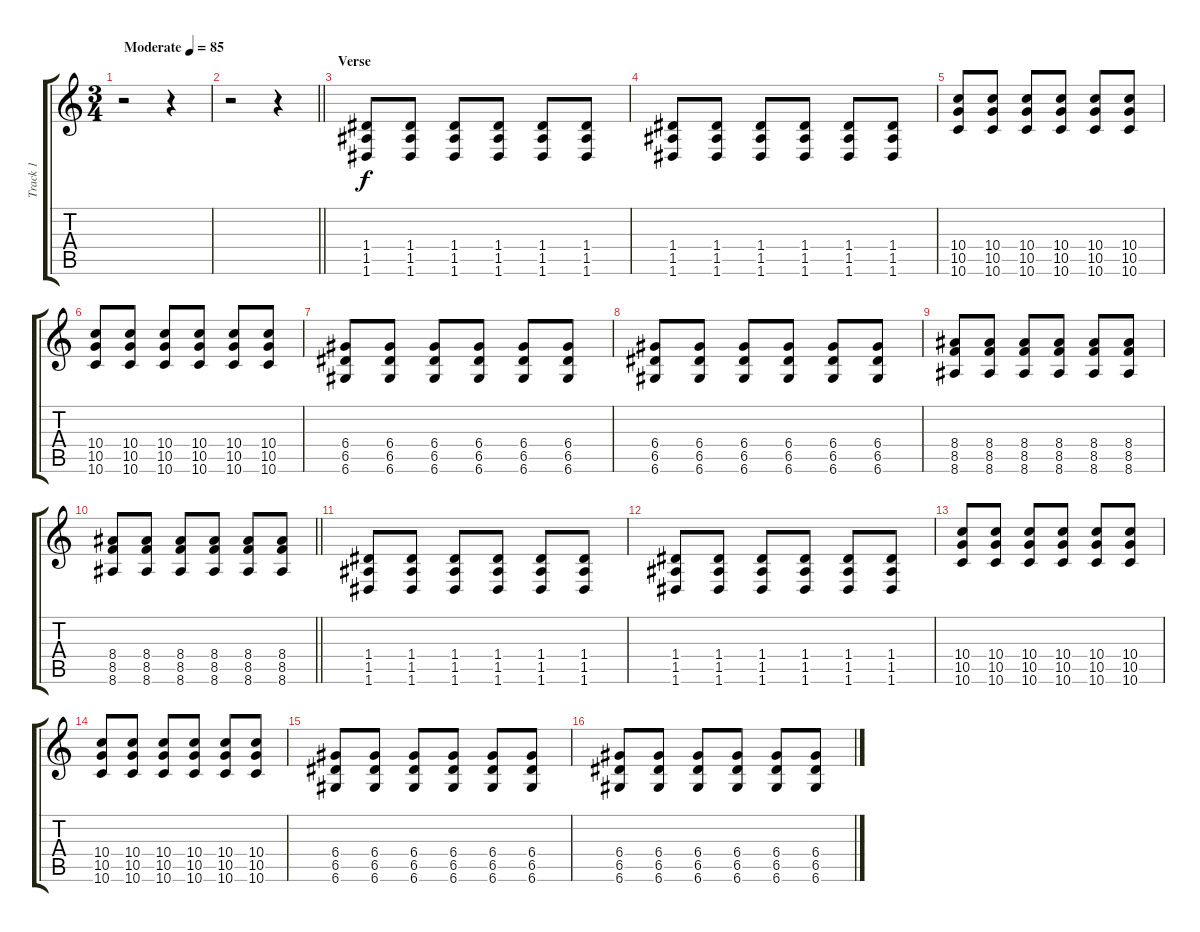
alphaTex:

\track ("Track 1" "Track 1") {instrument acousticguitarsteel}
\staff {score tabs}
\tuning (E4 B3 G3 D3 A2 D2) {hide}
\ts (3 4)
\tempo (85 "Moderate")
\clef g2
\ks c
r.2{dy f instrument acousticguitarsteel} r.4 |
\barLineRight lightlight
r.2 r.4 |
\section ("" "Verse")
(1.4 1.5 1.6).8 (1.4 1.5 1.6).8 (1.4 1.5 1.6).8 (1.4 1.5 1.6).8 (1.4 1.5 1.6).8 (1.4 1.5 1.6).8 |
(1.4 1.5 1.6).8 (1.4 1.5 1.6).8 (1.4 1.5 1.6).8 (1.4 1.5 1.6).8 (1.4 1.5 1.6).8 (1.4 1.5 1.6).8 |
(10.4 10.5 10.6).8 (10.4 10.5 10.6).8 (10.4 10.5 10.6).8 (10.4 10.5 10.6).8 (10.4 10.5 10.6).8 (10.4 10.5 10.6).8 |
(10.4 10.5 10.6).8 (10.4 10.5 10.6).8 (10.4 10.5 10.6).8 (10.4 10.5 10.6).8 (10.4 10.5 10.6).8 (10.4 10.5 10.6).8 |
(6.4 6.5 6.6).8 (6.4 6.5 6.6).8 (6.4 6.5 6.6).8 (6.4 6.5 6.6).8 (6.4 6.5 6.6).8 (6.4 6.5 6.6).8 |
(6.4 6.5 6.6).8 (6.4 6.5 6.6).8 (6.4 6.5 6.6).8 (6.4 6.5 6.6).8 (6.4 6.5 6.6).8 (6.4 6.5 6.6).8 |
(8.4 8.5 8.6).8 (8.4 8.5 8.6).8 (8.4 8.5 8.6).8 (8.4 8.5 8.6).8 (8.4 8.5 8.6).8 (8.4 8.5 8.6).8 |
\barLineRight lightlight
(8.4 8.5 8.6).8 (8.4 8.5 8.6).8 (8.4 8.5 8.6).8 (8.4 8.5 8.6).8 (8.4 8.5 8.6).8 (8.4 8.5 8.6).8 |
(1.4 1.5 1.6).8 (1.4 1.5 1.6).8 (1.4 1.5 1.6).8 (1.4 1.5 1.6).8 (1.4 1.5 1.6).8 (1.4 1.5 1.6).8 |
(1.4 1.5 1.6).8 (1.4 1.5 1.6).8 (1.4 1.5 1.6).8 (1.4 1.5 1.6).8 (1.4 1.5 1.6).8 (1.4 1.5 1.6).8 |
(10.4 10.5 10.6).8 (10.4 10.5 10.6).8 (10.4 10.5 10.6).8 (10.4 10.5 10.6).8 (10.4 10.5 10.6).8 (10.4 10.5 10.6).8 |
(10.4 10.5 10.6).8 (10.4 10.5 10.6).8 (10.4 10.5 10.6).8 (10.4 10.5 10.6).8 (10.4 10.5 10.6).8 (10.4 10.5 10.6).8 |
(6.4 6.5 6.6).8 (6.4 6.5 6.6).8 (6.4 6.5 6.6).8 (6.4 6.5 6.6).8 (6.4 6.5 6.6).8 (6.4 6.5 6.6).8 |
(6.4 6.5 6.6).8 (6.4 6.5 6.6).8 (6.4 6.5 6.6).8 (6.4 6.5 6.6).8 (6.4 6.5 6.6).8 (6.4 6.5 6.6).8
